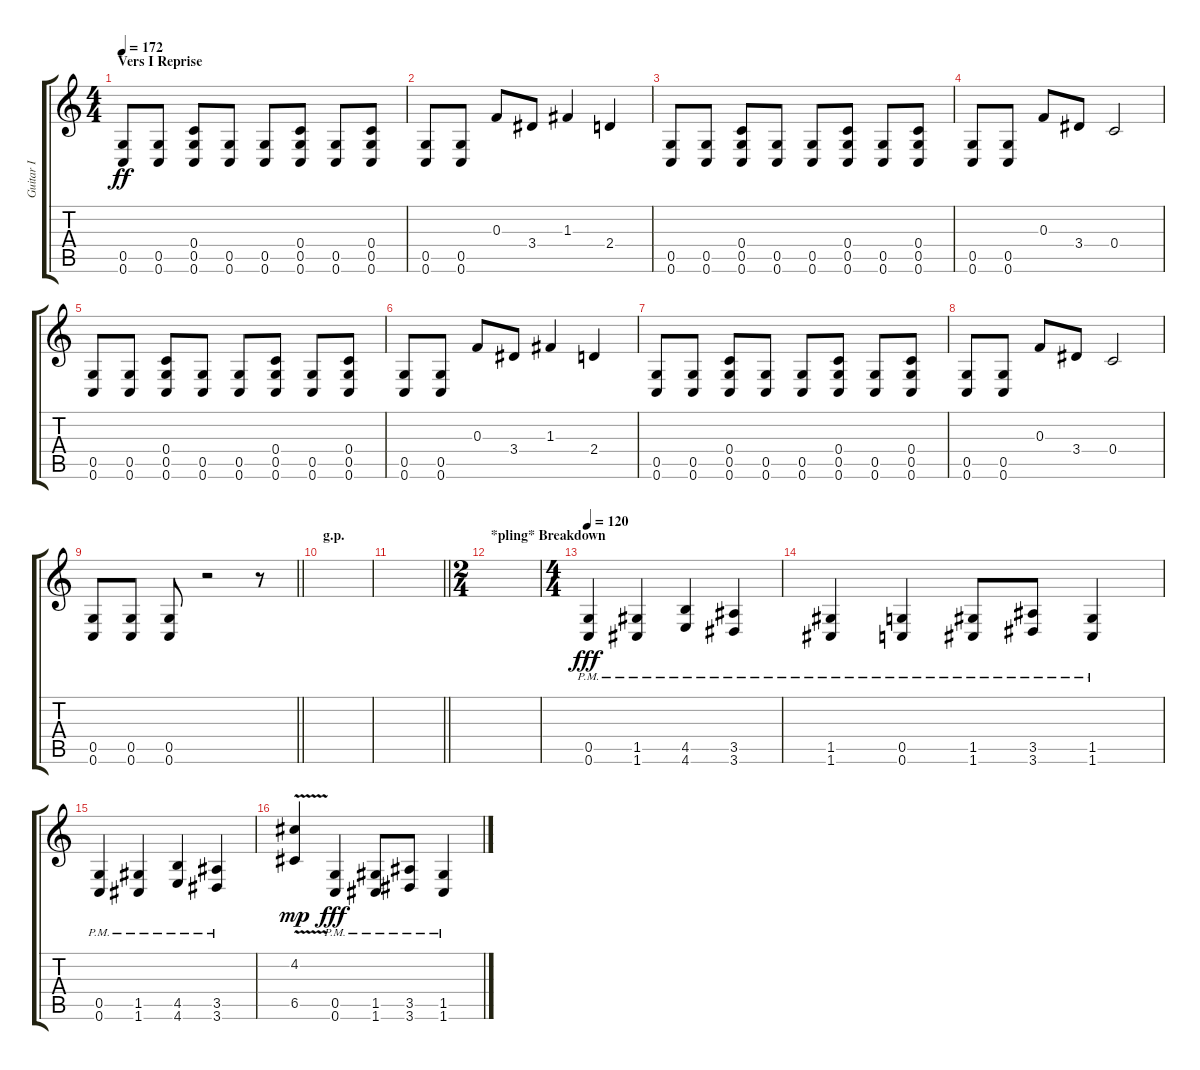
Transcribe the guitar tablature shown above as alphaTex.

\track ("Guitar I" "Guitar I") {instrument distortionguitar}
\staff {score tabs}
\tuning (D4 A3 F3 C3 G2 C2) {hide}
\ts (4 4)
\section ("" "Vers I Reprise")
\tempo 172
\clef g2
\ks c
(0.5 0.6).8{dy ff} (0.5 0.6).8 (0.4 0.5 0.6).8 (0.5 0.6).8 (0.5 0.6).8 (0.4 0.5 0.6).8 (0.5 0.6).8 (0.4 0.5 0.6).8 |
(0.5 0.6).8 (0.5 0.6).8 0.3.8 3.4.8 1.3.4 2.4.4 |
(0.5 0.6).8 (0.5 0.6).8 (0.4 0.5 0.6).8 (0.5 0.6).8 (0.5 0.6).8 (0.4 0.5 0.6).8 (0.5 0.6).8 (0.4 0.5 0.6).8 |
(0.5 0.6).8 (0.5 0.6).8 0.3.8 3.4.8 0.4.2 |
(0.5 0.6).8 (0.5 0.6).8 (0.4 0.5 0.6).8 (0.5 0.6).8 (0.5 0.6).8 (0.4 0.5 0.6).8 (0.5 0.6).8 (0.4 0.5 0.6).8 |
(0.5 0.6).8 (0.5 0.6).8 0.3.8 3.4.8 1.3.4 2.4.4 |
(0.5 0.6).8 (0.5 0.6).8 (0.4 0.5 0.6).8 (0.5 0.6).8 (0.5 0.6).8 (0.4 0.5 0.6).8 (0.5 0.6).8 (0.4 0.5 0.6).8 |
(0.5 0.6).8 (0.5 0.6).8 0.3.8 3.4.8 0.4.2 |
\barLineRight lightlight
(0.5 0.6).8 (0.5 0.6).8 (0.5 0.6).8 r.2 r.8 |
\section ("" "g.p.")
|
\barLineRight lightlight
|
\ts (2 4)
\section ("" "*pling* Breakdown")
|
\ts (4 4)
\tempo 120
(0.5{pm} 0.6{pm}).4{dy fff} (1.5{pm} 1.6{pm}).4 (4.5{pm} 4.6{pm}).4 (3.5{pm} 3.6{pm}).4 |
(1.5{pm} 1.6{pm}).4 (0.5{pm} 0.6{pm}).4 (1.5{pm} 1.6{pm}).8 (3.5{pm} 3.6{pm}).8 (1.5{pm} 1.6{pm}).4 |
(0.5{pm} 0.6{pm}).4 (1.5{pm} 1.6{pm}).4 (4.5{pm} 4.6{pm}).4 (3.5{pm} 3.6{pm}).4 |
(4.2{v} 6.5{v}).4{dy mp} (0.5{pm} 0.6{pm}).4{dy fff} (1.5{pm} 1.6{pm}).8 (3.5{pm} 3.6{pm}).8 (1.5{pm} 1.6{pm}).4
